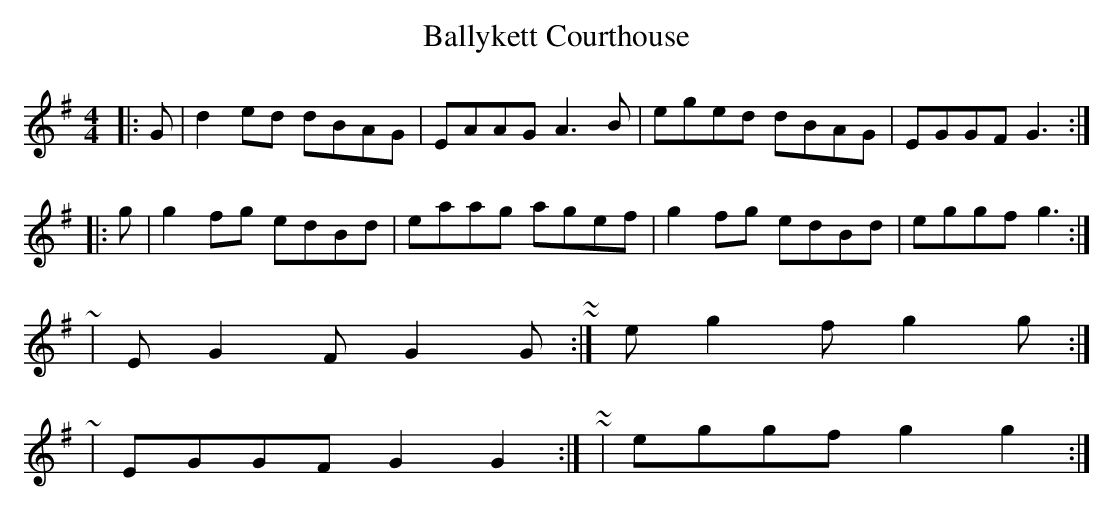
X:1
T: Ballykett Courthouse
M: 4/4
L: 1/8
K: Gmaj
|:G|d2 ed dBAG|EAAG A3 B|eged dBAG|EGGF G3:|
|:g|g2 fg edBd|eaag agef|g2 fg edBd|eggf g3:|
~|EG2F G2 G:|~ & ~|eg2f g2 g:|
~|EGGF G2 G2:|~ & ~|eggf g2 g2:|
